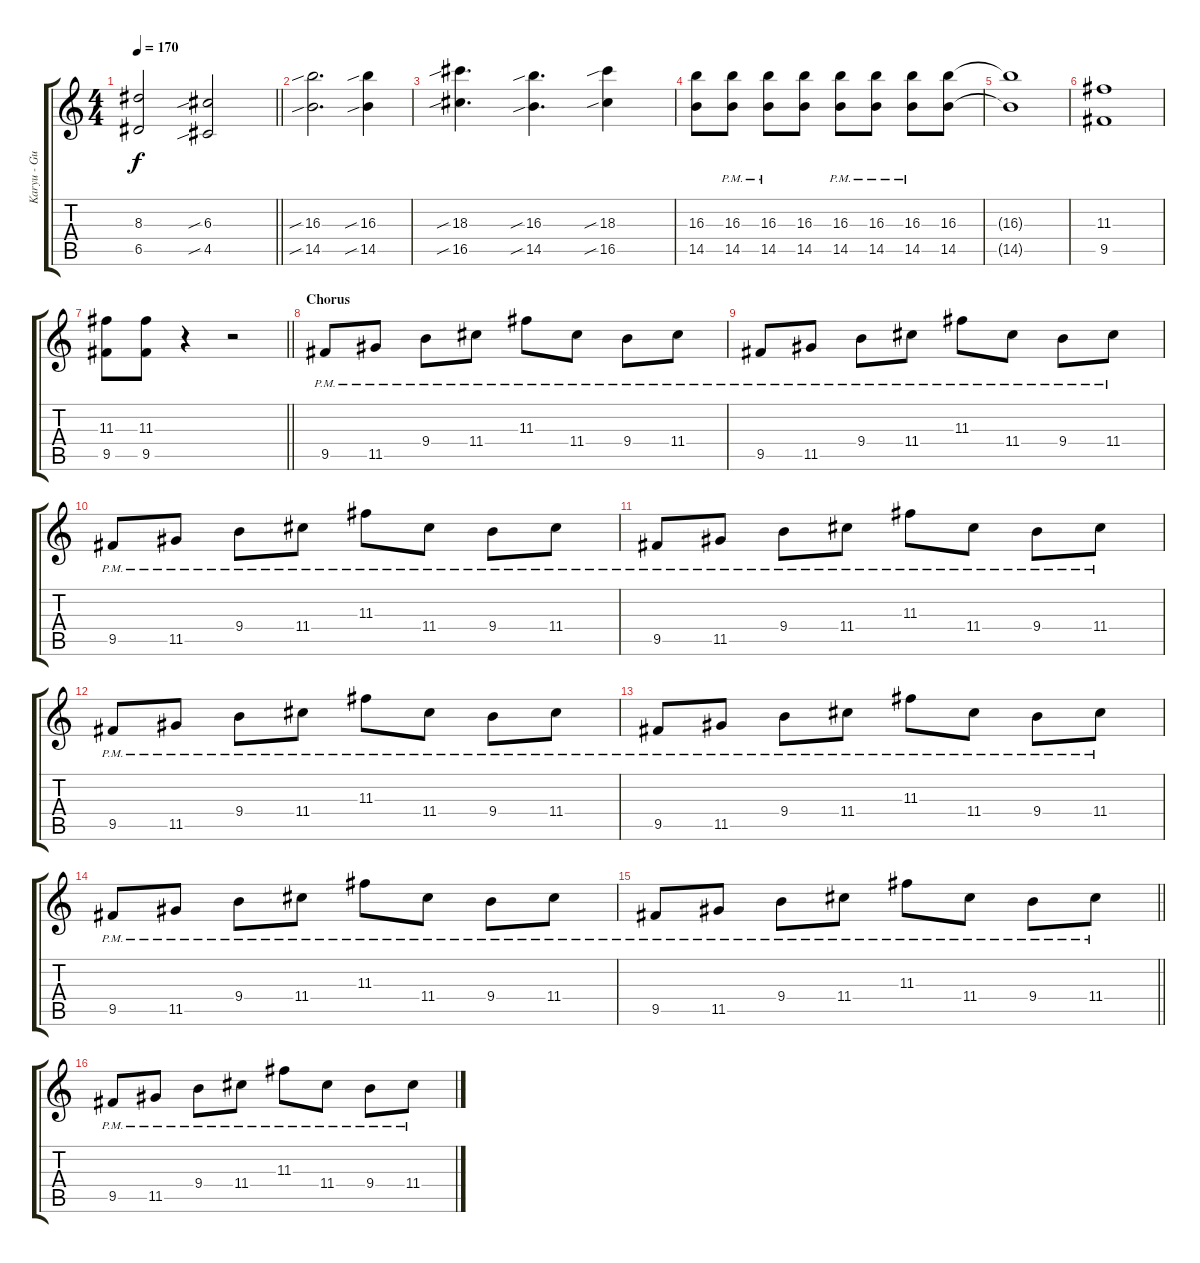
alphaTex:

\track ("Karyu - Guitar 1" "Karyu - Gu") {instrument distortionguitar}
\staff {score tabs}
\tuning (E4 B3 G3 D3 A2 E2) {hide}
\ts (4 4)
\tempo 170
\clef g2
\barLineRight lightlight
\ks c
(8.3{t} 6.5{t}).2{dy f} (6.3{sib} 4.5{sib}).2 |
(16.3{sib} 14.5{sib}).2{d} (16.3{sib} 14.5{sib}).4 |
(18.3{sib} 16.5{sib}).4{d} (16.3{sib} 14.5{sib}).4{d} (18.3{sib} 16.5{sib}).4 |
(16.3 14.5).8 (16.3{pm} 14.5).8 (16.3{pm} 14.5).8 (16.3 14.5).8 (16.3{pm} 14.5).8 (16.3{pm} 14.5).8 (16.3{pm} 14.5).8 (16.3 14.5).8 |
(16.3{t} 14.5{t}).1 |
(11.3 9.5).1 |
\barLineRight lightlight
(11.3 9.5).8 (11.3 9.5).8 r.4 r.2 |
\section ("" "Chorus")
9.5{pm}.8 11.5{pm}.8 9.4{pm}.8 11.4{pm}.8 11.3{pm}.8 11.4{pm}.8 9.4{pm}.8 11.4{pm}.8 |
9.5{pm}.8 11.5{pm}.8 9.4{pm}.8 11.4{pm}.8 11.3{pm}.8 11.4{pm}.8 9.4{pm}.8 11.4{pm}.8 |
9.5{pm}.8 11.5{pm}.8 9.4{pm}.8 11.4{pm}.8 11.3{pm}.8 11.4{pm}.8 9.4{pm}.8 11.4{pm}.8 |
9.5{pm}.8 11.5{pm}.8 9.4{pm}.8 11.4{pm}.8 11.3{pm}.8 11.4{pm}.8 9.4{pm}.8 11.4{pm}.8 |
9.5{pm}.8 11.5{pm}.8 9.4{pm}.8 11.4{pm}.8 11.3{pm}.8 11.4{pm}.8 9.4{pm}.8 11.4{pm}.8 |
9.5{pm}.8 11.5{pm}.8 9.4{pm}.8 11.4{pm}.8 11.3{pm}.8 11.4{pm}.8 9.4{pm}.8 11.4{pm}.8 |
9.5{pm}.8 11.5{pm}.8 9.4{pm}.8 11.4{pm}.8 11.3{pm}.8 11.4{pm}.8 9.4{pm}.8 11.4{pm}.8 |
\barLineRight lightlight
9.5{pm}.8 11.5{pm}.8 9.4{pm}.8 11.4{pm}.8 11.3{pm}.8 11.4{pm}.8 9.4{pm}.8 11.4{pm}.8 |
\section ("" "")
9.5{pm}.8 11.5{pm}.8 9.4{pm}.8 11.4{pm}.8 11.3{pm}.8 11.4{pm}.8 9.4{pm}.8 11.4{pm}.8
